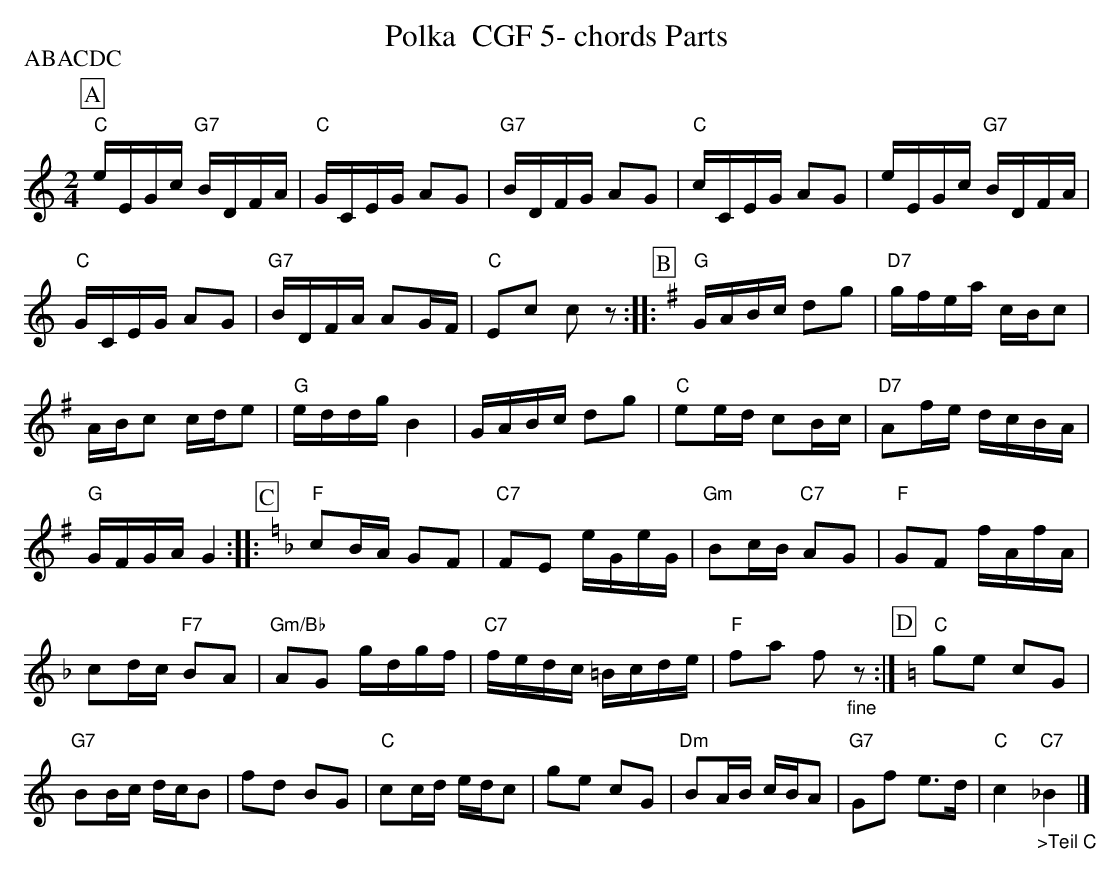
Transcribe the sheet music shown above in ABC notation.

X:1
T:Polka  CGF 5- chords Parts
P:ABACDC
M:2/4
L:1/16
K:Cmaj%%MIDI gchordon
[P:A] "C"eEGc "G7"BDFA | "C"GCEG A2G2 | "G7"BDFG A2G2 | "C"cCEG A2G2 | eEGc "G7"BDFA |
"C"GCEG A2G2 | "G7"BDFA A2GF | "C"E2c2 c2z2:: [P:B] [K:Gmaj] "G"GABc d2g2 | "D7"gfea cBc2 |
ABc2 cde2 | "G"eddgB4 | GABc d2g2 | "C"e2ed c2Bc | "D7"A2fe dcBA |
"G"GFGAG4 :: [P:C] [K:Fmaj] "F"c2BA G2F2 | "C7"F2E2 eGeG | "Gm"B2cB "C7"A2G2 | "F"G2F2 fAfA |
c2dc "F7"B2A2 | "Gm/Bb"A2G2 gdgf | "C7"fedc =Bcde | "F"f2a2 f2"_fine"z2 :| [P:D] [K:Cmaj] "C"g2e2 c2G2 |
"G7"B2Bc dcB2 | f2d2 B2G2 | "C"c2cd edc2 | g2e2 c2G2 | "Dm"B2AB cBA2 | "G7"G2f2 e3d | "C"c4"_>Teil C""C7"_B4 |]
